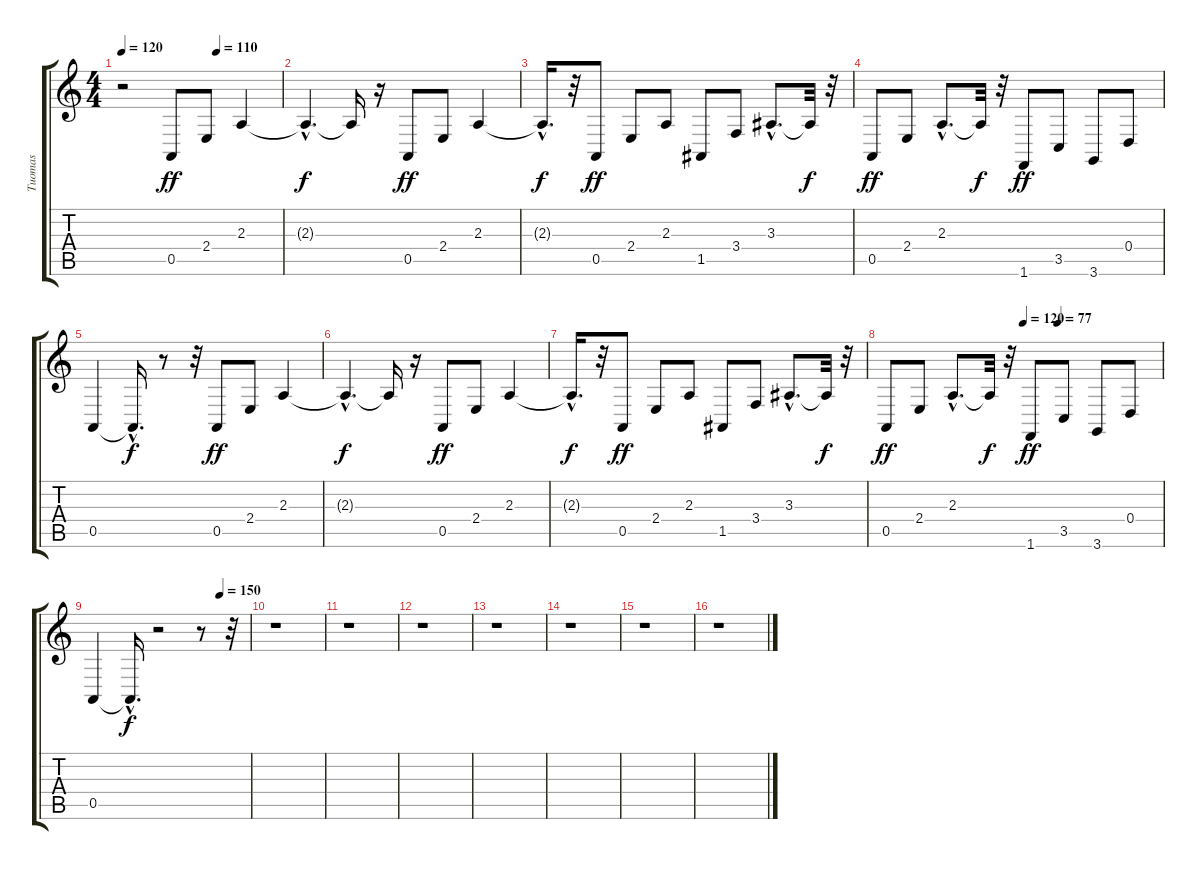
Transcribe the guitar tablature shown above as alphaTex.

\track ("Tuomas" "Tuomas") {instrument acousticgrandpiano}
\staff {score tabs}
\tuning (E4 B3 G3 D3 A2 E2) {hide}
\ts (4 4)
\tempo 120
\tempo (110 0.59375)
\tempo 120
\clef g2
\ks c
r.2{dy ff instrument acousticgrandpiano} 0.5.8 2.4.8 2.3.4 |
2.3{hac t}.4{d dy f} 2.3{t}.16 r.16 0.5.8{dy ff} 2.4.8 2.3.4 |
2.3{hac t}.16{d dy f} r.32 0.5.8{dy ff} 2.4.8 2.3.8 1.5.8 3.4.8 3.3{hac}.8{d} 3.3{t}.32{dy f} r.32 |
0.5.8{dy ff} 2.4.8 2.3{hac}.8{d} 2.3{t}.32{dy f} r.32 1.6.8{dy ff} 3.5.8 3.6.8 0.4.8 |
0.5.4 0.5{hac t}.16{d dy f} r.8 r.32 0.5.8{dy ff} 2.4.8 2.3.4 |
2.3{hac t}.4{d dy f} 2.3{t}.16 r.16 0.5.8{dy ff} 2.4.8 2.3.4 |
2.3{hac t}.16{d dy f} r.32 0.5.8{dy ff} 2.4.8 2.3.8 1.5.8 3.4.8 3.3{hac}.8{d} 3.3{t}.32{dy f} r.32 |
\tempo (120 0.5)
\tempo (77 0.625)
0.5.8{dy ff} 2.4.8 2.3{hac}.8{d} 2.3{t}.32{dy f} r.32 1.6.8{dy ff} 3.5.8 3.6.8 0.4.8 |
\tempo (150 0.8125)
0.5.4 0.5{hac t}.16{d dy f} r.2 r.8 r.32 |
r.1 |
r.1 |
r.1 |
r.1 |
r.1 |
r.1 |
r.1
